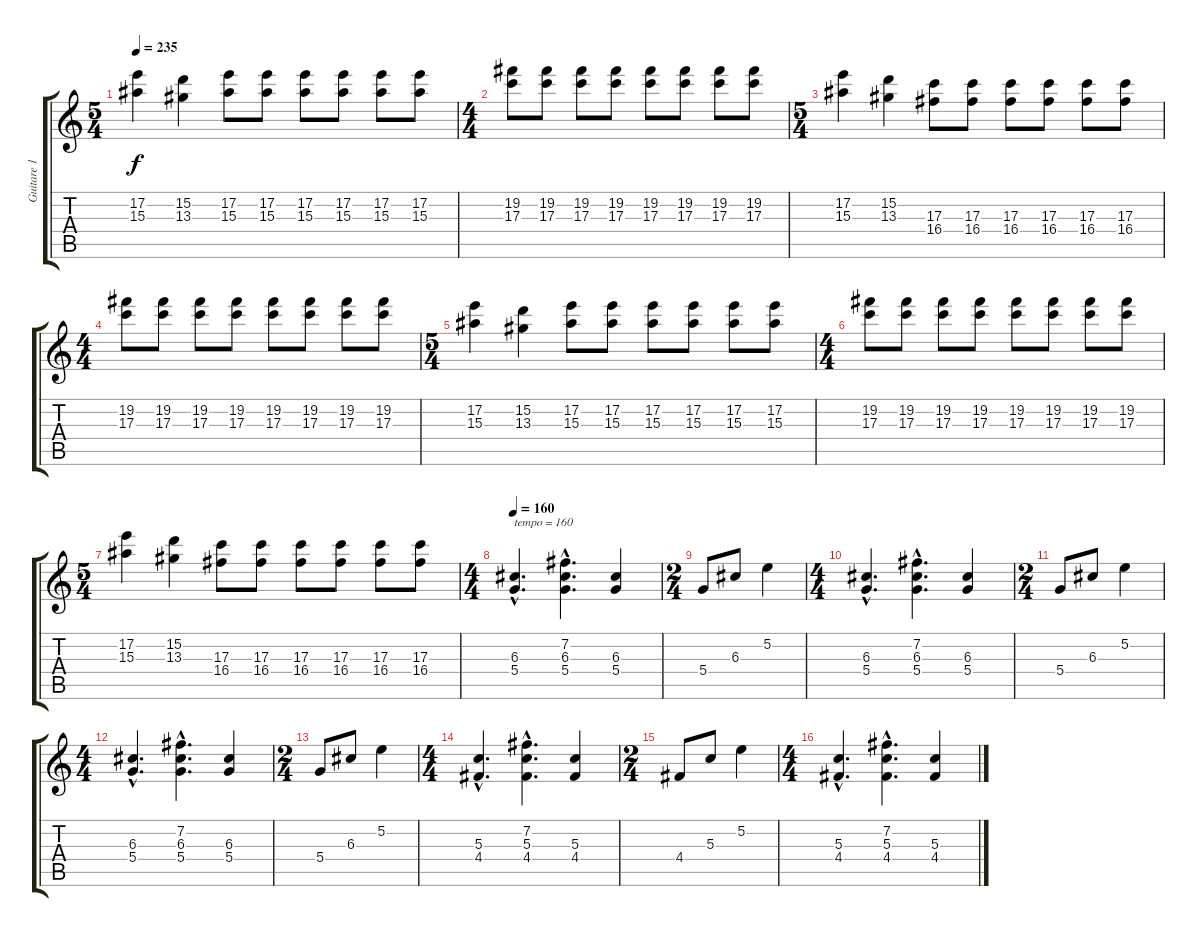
\track ("Guitare 1" "Guitare 1") {instrument distortionguitar}
\staff {score tabs}
\tuning (E4 B3 G3 D3 A2 E2) {hide}
\ts (5 4)
\tempo 235
\clef g2
\ks c
(17.2 15.3).4{dy f} (15.2 13.3).4 (17.2 15.3).8 (17.2 15.3).8 (17.2 15.3).8 (17.2 15.3).8 (17.2 15.3).8 (17.2 15.3).8 |
\ts (4 4)
(19.2 17.3).8 (19.2 17.3).8 (19.2 17.3).8 (19.2 17.3).8 (19.2 17.3).8 (19.2 17.3).8 (19.2 17.3).8 (19.2 17.3).8 |
\ts (5 4)
(17.2 15.3).4 (15.2 13.3).4 (17.3 16.4).8 (17.3 16.4).8 (17.3 16.4).8 (17.3 16.4).8 (17.3 16.4).8 (17.3 16.4).8 |
\ts (4 4)
(19.2 17.3).8 (19.2 17.3).8 (19.2 17.3).8 (19.2 17.3).8 (19.2 17.3).8 (19.2 17.3).8 (19.2 17.3).8 (19.2 17.3).8 |
\ts (5 4)
(17.2 15.3).4 (15.2 13.3).4 (17.2 15.3).8 (17.2 15.3).8 (17.2 15.3).8 (17.2 15.3).8 (17.2 15.3).8 (17.2 15.3).8 |
\ts (4 4)
(19.2 17.3).8 (19.2 17.3).8 (19.2 17.3).8 (19.2 17.3).8 (19.2 17.3).8 (19.2 17.3).8 (19.2 17.3).8 (19.2 17.3).8 |
\ts (5 4)
(17.2 15.3).4 (15.2 13.3).4 (17.3 16.4).8 (17.3 16.4).8 (17.3 16.4).8 (17.3 16.4).8 (17.3 16.4).8 (17.3 16.4).8 |
\ts (4 4)
\tempo 160
(6.3{hac} 5.4{hac}).4{d txt "tempo = 160"} (7.2{hac} 6.3{hac} 5.4{hac}).4{d} (6.3 5.4).4 |
\ts (2 4)
5.4.8 6.3.8 5.2.4 |
\ts (4 4)
(6.3{hac} 5.4{hac}).4{d} (7.2{hac} 6.3{hac} 5.4{hac}).4{d} (6.3 5.4).4 |
\ts (2 4)
5.4.8 6.3.8 5.2.4 |
\ts (4 4)
(6.3{hac} 5.4{hac}).4{d} (7.2{hac} 6.3{hac} 5.4{hac}).4{d} (6.3 5.4).4 |
\ts (2 4)
5.4.8 6.3.8 5.2.4 |
\ts (4 4)
(5.3{hac} 4.4{hac}).4{d} (7.2{hac} 5.3{hac} 4.4{hac}).4{d} (5.3 4.4).4 |
\ts (2 4)
4.4.8 5.3.8 5.2.4 |
\ts (4 4)
(5.3{hac} 4.4{hac}).4{d} (7.2{hac} 5.3{hac} 4.4{hac}).4{d} (5.3 4.4).4
